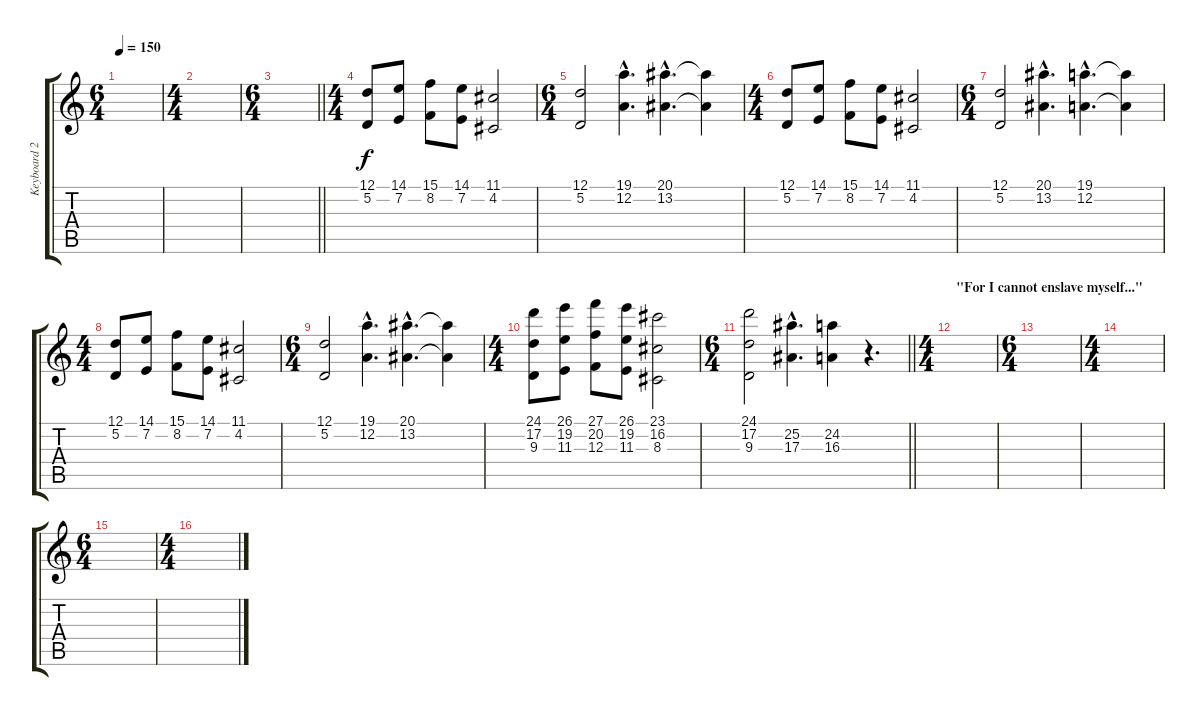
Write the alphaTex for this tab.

\track ("Keyboard 2 - Mustis" "Keyboard 2") {instrument choiraahs}
\staff {score tabs}
\tuning (D4 A3 F3 C3 G2 D2) {hide}
\ts (6 4)
\tempo 150
\clef g2
\ks c
|
\ts (4 4)
|
\ts (6 4)
\barLineRight lightlight
|
\ts (4 4)
\section ("" "")
(12.1 5.2).8{volume 16} (14.1 7.2).8 (15.1 8.2).8 (14.1 7.2).8 (11.1 4.2).2 |
\ts (6 4)
(12.1 5.2).2 (19.1{hac} 12.2{hac}).4{d} (20.1{hac} 13.2{hac}).4{d} (20.1{t} 13.2{t}).4 |
\ts (4 4)
(12.1 5.2).8 (14.1 7.2).8 (15.1 8.2).8 (14.1 7.2).8 (11.1 4.2).2 |
\ts (6 4)
(12.1 5.2).2 (20.1{hac} 13.2{hac}).4{d} (19.1{hac} 12.2{hac}).4{d} (19.1{t} 12.2{t}).4 |
\ts (4 4)
(12.1 5.2).8 (14.1 7.2).8 (15.1 8.2).8 (14.1 7.2).8 (11.1 4.2).2 |
\ts (6 4)
(12.1 5.2).2 (19.1{hac} 12.2{hac}).4{d} (20.1{hac} 13.2{hac}).4{d} (20.1{t} 13.2{t}).4 |
\ts (4 4)
(24.1 17.2 9.3).8 (26.1 19.2 11.3).8 (27.1 20.2 12.3).8 (26.1 19.2 11.3).8 (23.1 16.2 8.3).2 |
\ts (6 4)
\barLineRight lightlight
(24.1 17.2 9.3).2 (25.2{hac} 17.3{hac}).4{d} (24.2 16.3).4 r.4{d} |
\ts (4 4)
\section ("" "\"For I cannot enslave myself...\"")
|
\ts (6 4)
|
\ts (4 4)
|
\ts (6 4)
|
\ts (4 4)
